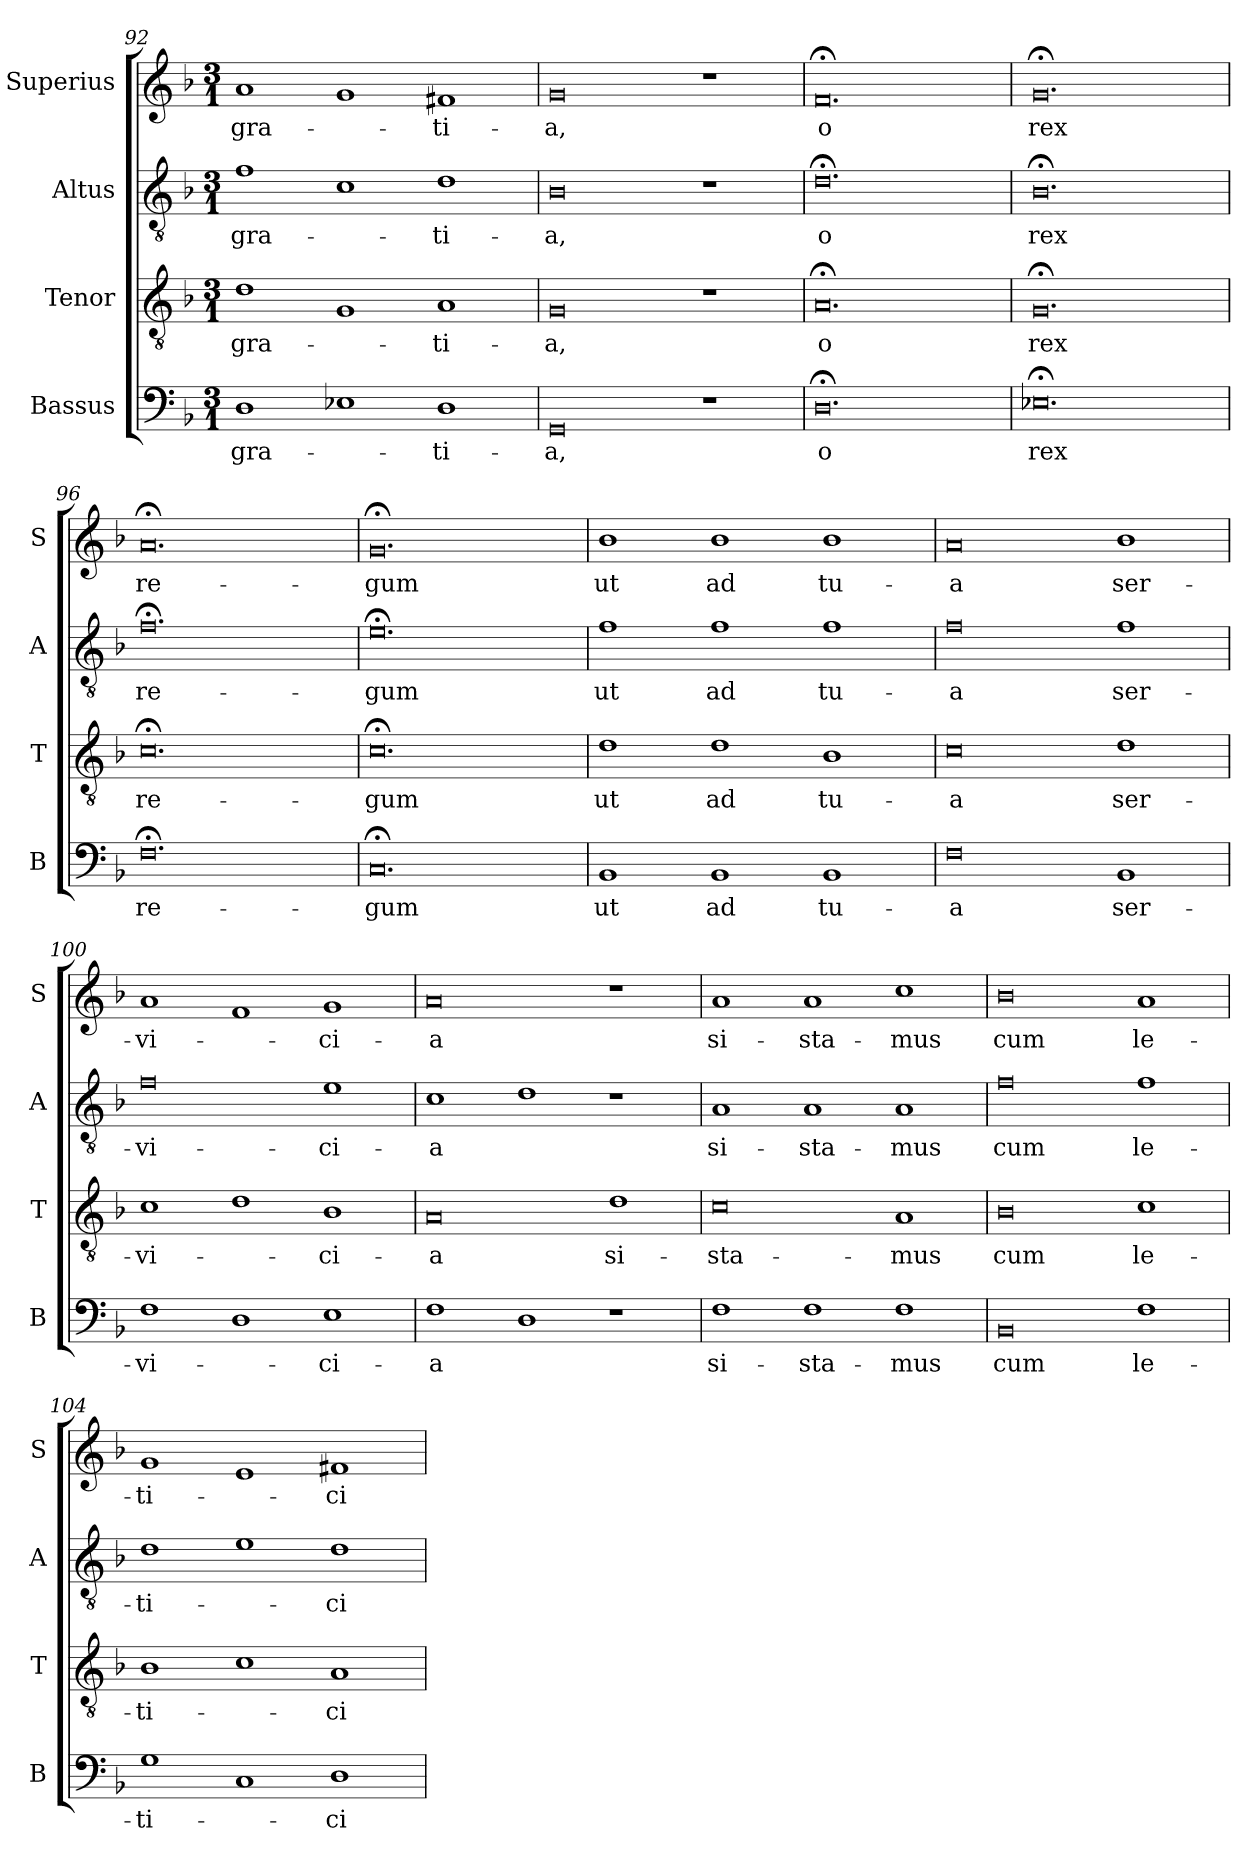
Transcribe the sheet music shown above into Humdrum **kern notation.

**kern	**text	**kern	**text	**kern	**text	**kern	**text
*part4	*part4	*part3	*part3	*part2	*part2	*part1	*part1
*staff4	*staff4	*staff3	*staff3	*staff2	*staff2	*staff1	*staff1
*I"Bassus	*	*I"Tenor	*	*I"Altus	*	*I"Superius	*
*I'B	*	*I'T	*	*I'A	*	*I'S	*
*clefF4	*	*clefGv2	*	*clefGv2	*	*clefG2	*
*k[b-]	*	*k[b-]	*	*k[b-]	*	*k[b-]	*
*M3/1	*	*M3/1	*	*M3/1	*	*M3/1	*
=92	=92	=92	=92	=92	=92	=92	=92
1D	gra-	1d	gra-	1f	gra-	1a	gra-
1E-X	.	1G	.	1c	.	1g	.
1D	-ti-	1A	-ti-	1d	-ti-	1f#X	-ti-
=93	=93	=93	=93	=93	=93	=93	=93
0GG	-a,	0G	-a,	0B-	-a,	0g	-a,
1r	.	1r	.	1r	.	1r	.
=94	=94	=94	=94	=94	=94	=94	=94
0.D;<	o	0.A;<	o	0.d;<	o	0.f;<	o
=95	=95	=95	=95	=95	=95	=95	=95
0.E-X;<	rex	0.G;<	rex	0.B-;<	rex	0.g;<	rex
=96	=96	=96	=96	=96	=96	=96	=96
0.F;<	re-	0.c;<	re-	0.f;<	re-	0.a;<	re-
=97	=97	=97	=97	=97	=97	=97	=97
0.C;<	-gum	0.c;<	-gum	0.e;<	-gum	0.g;<	-gum
=98	=98	=98	=98	=98	=98	=98	=98
1BB-	ut	1d	ut	1f	ut	1b-	ut
1BB-	ad	1d	ad	1f	ad	1b-	ad
1BB-	tu-	1B-	tu-	1f	tu-	1b-	tu-
=99	=99	=99	=99	=99	=99	=99	=99
0F	-a	0c	-a	0f	-a	0a	-a
1BB-	ser-	1d	ser-	1f	ser-	1b-	ser-
=100	=100	=100	=100	=100	=100	=100	=100
1F	-vi-	1c	-vi-	0f	-vi-	1a	-vi-
1D	.	1d	.	.	.	1f	.
1E	-ci-	1B-	-ci-	1e	-ci-	1g	-ci-
=101	=101	=101	=101	=101	=101	=101	=101
1F	-a	0A	-a	1c	-a	0a	-a
1D	.	.	.	1d	.	.	.
1r	.	1d	si-	1r	.	1r	.
=102	=102	=102	=102	=102	=102	=102	=102
1F	si-	0c	-sta-	1A	si-	1a	si-
1F	-sta-	.	.	1A	-sta-	1a	-sta-
1F	-mus	1A	-mus	1A	-mus	1cc	-mus
=103	=103	=103	=103	=103	=103	=103	=103
0BB-	cum	0B-	cum	0f	cum	0b-	cum
1F	le-	1c	le-	1f	le-	1a	le-
=104	=104	=104	=104	=104	=104	=104	=104
1G	-ti-	1B-	-ti-	1d	-ti-	1g	-ti-
1C	.	1c	.	1e	.	1e	.
1D	-ci-	1A	-ci-	1d	-ci-	1f#X	-ci-
=	=	=	=	=	=	=	=
*-	*-	*-	*-	*-	*-	*-	*-
